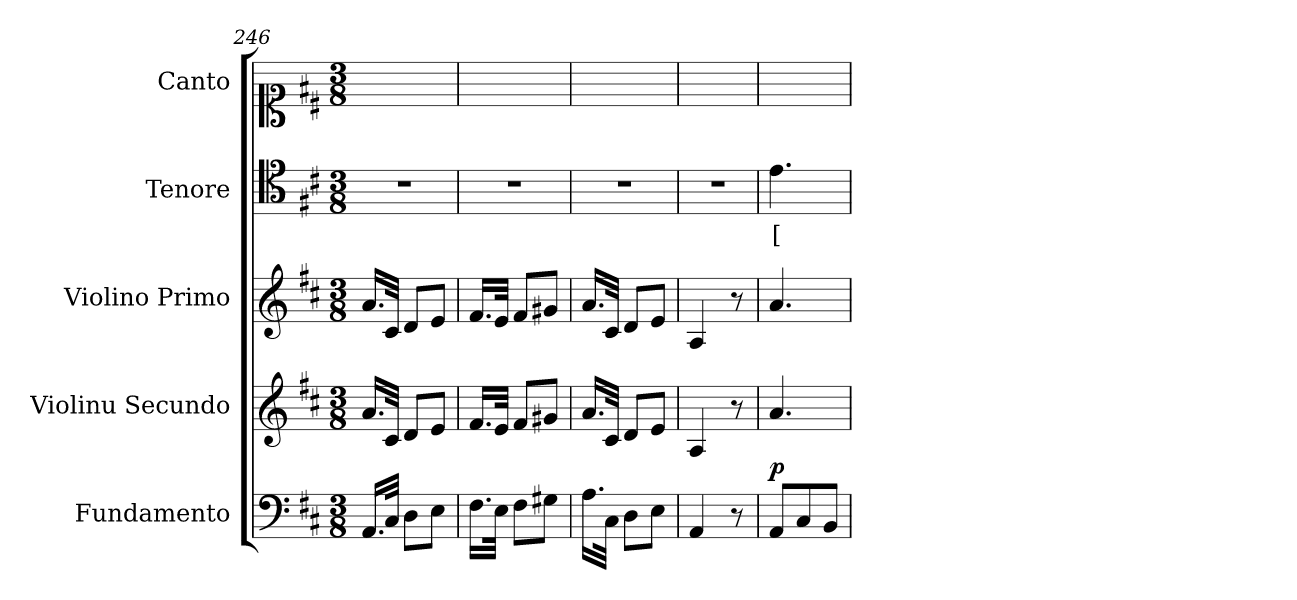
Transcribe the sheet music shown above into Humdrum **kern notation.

**kern	**dynam	**kern	**kern	**kern	**text	**kern
*part5	*part5	*part4	*part3	*part2	*part2	*part1
*staff5	*staff5	*staff4	*staff3	*staff2	*staff2	*staff1
*I"Fundamento	*	*I"Violinu Secundo	*I"Violino Primo	*I"Tenore	*	*I"Canto
*	*	*I'vl 2	*I'vl 1	*I'T	*	*
*clefF4	*	*clefG2	*clefG2	*clefC4	*	*clefC1
*k[f#c#]	*	*k[f#c#]	*k[f#c#]	*k[f#c#]	*	*k[f#c#]
*D:	*	*D:	*D:	*	*	*D:
*M3/8	*	*M3/8	*M3/8	*M3/8	*	*M3/8
=246	=246	=246	=246	=246	=246	=246
16.AA/LL	.	16.a/LL	16.a/LL	4.r	.	4.ryy
32C#/JJk	.	32c#/JJk	32c#/JJk	.	.	.
8D\L	.	8d/L	8d/L	.	.	.
8E\J	.	8e/J	8e/J	.	.	.
=247	=247	=247	=247	=247	=247	=247
16.F#\LL	.	16.f#/LL	16.f#/LL	4.r	.	4.ryy
32E\JJk	.	32e/JJk	32e/JJk	.	.	.
8F#\L	.	8f#/L	8f#/L	.	.	.
8G#X\J	.	8g#X/J	8g#X/J	.	.	.
=248	=248	=248	=248	=248	=248	=248
16.A\LL	.	16.a/LL	16.a/LL	4.r	.	4.ryy
32C#\JJk	.	32c#/JJk	32c#/JJk	.	.	.
8D\L	.	8d/L	8d/L	.	.	.
8E\J	.	8e/J	8e/J	.	.	.
=249	=249	=249	=249	=249	=249	=249
4AA/	.	4A/	4A/	4.r	.	4.ryy
8r	.	8r	8r	.	.	.
=250	=250	=250	=250	=250	=250	=250
!	!LO:DY:a	!	!	!	!	!
8AA/L	p	4.a/	4.a/	4.e\	[-	4.ryy
8C#/	.	.	.	.	.	.
8BB/J	.	.	.	.	.	.
=	=	=	=	=	=	=
*-	*-	*-	*-	*-	*-	*-
